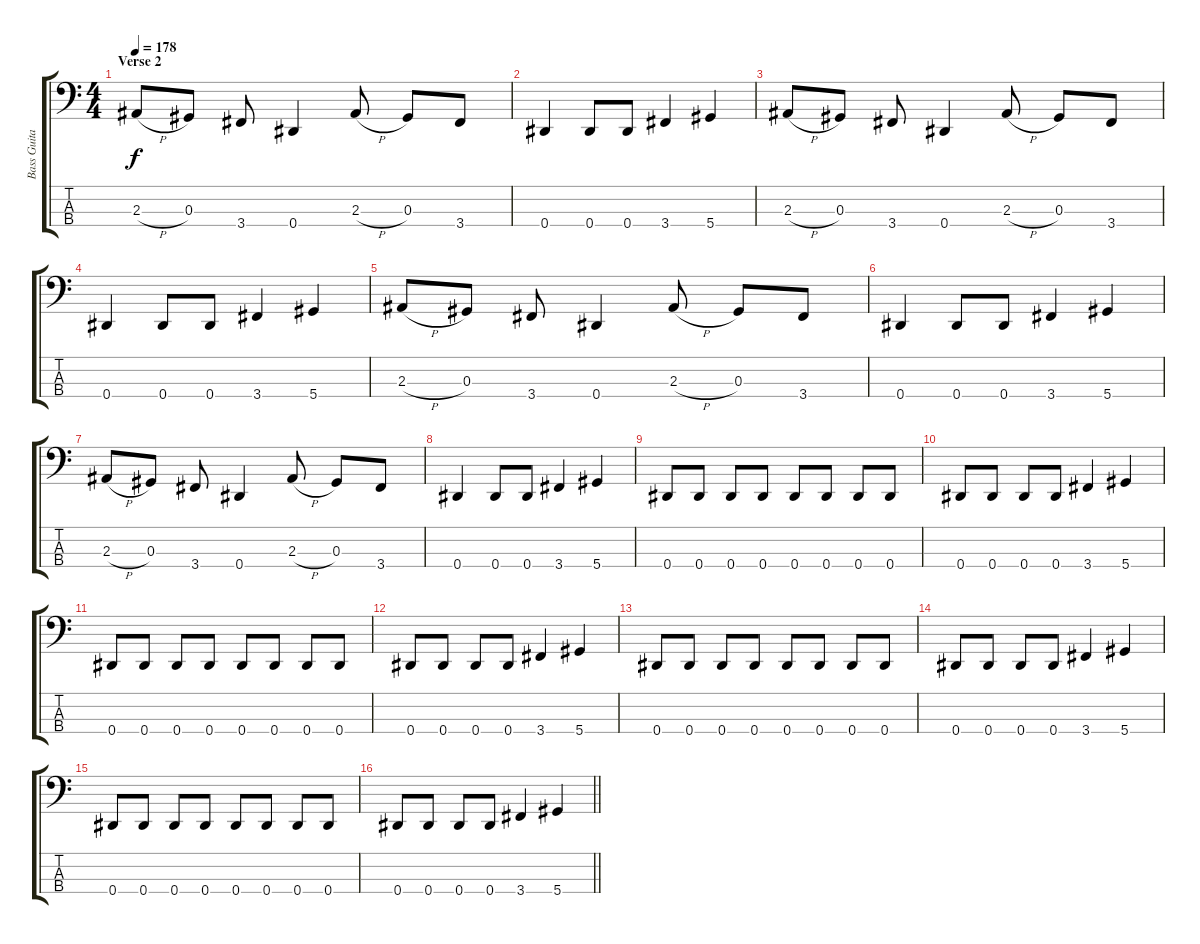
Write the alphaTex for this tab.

\track ("Bass Guitar" "Bass Guita") {instrument electricbassfinger}
\staff {score tabs}
\tuning (Gb2 Db2 Ab1 Eb1) {hide}
\ts (4 4)
\section ("" "Verse 2")
\tempo 178
\clef f4
\ks c
2.3{h}.8{dy f} 0.3.8 3.4.8 0.4.4 2.3{h}.8 0.3.8 3.4.8 |
0.4.4 0.4.8 0.4.8 3.4.4 5.4.4 |
2.3{h}.8 0.3.8 3.4.8 0.4.4 2.3{h}.8 0.3.8 3.4.8 |
0.4.4 0.4.8 0.4.8 3.4.4 5.4.4 |
2.3{h}.8 0.3.8 3.4.8 0.4.4 2.3{h}.8 0.3.8 3.4.8 |
0.4.4 0.4.8 0.4.8 3.4.4 5.4.4 |
2.3{h}.8 0.3.8 3.4.8 0.4.4 2.3{h}.8 0.3.8 3.4.8 |
0.4.4 0.4.8 0.4.8 3.4.4 5.4.4 |
0.4.8 0.4.8 0.4.8 0.4.8 0.4.8 0.4.8 0.4.8 0.4.8 |
0.4.8 0.4.8 0.4.8 0.4.8 3.4.4 5.4.4 |
0.4.8 0.4.8 0.4.8 0.4.8 0.4.8 0.4.8 0.4.8 0.4.8 |
0.4.8 0.4.8 0.4.8 0.4.8 3.4.4 5.4.4 |
0.4.8 0.4.8 0.4.8 0.4.8 0.4.8 0.4.8 0.4.8 0.4.8 |
0.4.8 0.4.8 0.4.8 0.4.8 3.4.4 5.4.4 |
0.4.8 0.4.8 0.4.8 0.4.8 0.4.8 0.4.8 0.4.8 0.4.8 |
\barLineRight lightlight
0.4.8 0.4.8 0.4.8 0.4.8 3.4.4 5.4.4
